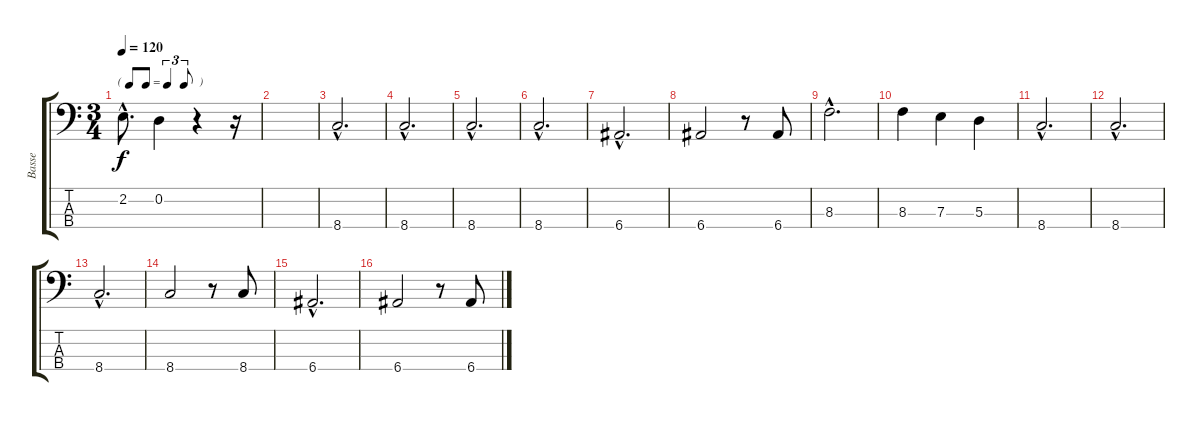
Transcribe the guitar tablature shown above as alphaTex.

\track ("Basse" "Basse") {instrument acousticbass}
\staff {score tabs}
\tuning (G2 D2 A1 E1) {hide}
\ts (3 4)
\tf triplet8th
\tempo 120
\clef f4
\ks c
2.2{hac}.8{d dy f} 0.2.4 r.4 r.16 |
|
8.4{hac}.2{d} |
8.4{hac}.2{d} |
8.4{hac}.2{d} |
8.4{hac}.2{d} |
6.4{hac}.2{d} |
6.4.2 r.8 6.4.8 |
8.3{hac}.2{d} |
8.3.4 7.3.4 5.3.4 |
8.4{hac}.2{d} |
8.4{hac}.2{d} |
8.4{hac}.2{d} |
8.4.2 r.8 8.4.8 |
6.4{hac}.2{d} |
6.4.2 r.8 6.4.8
